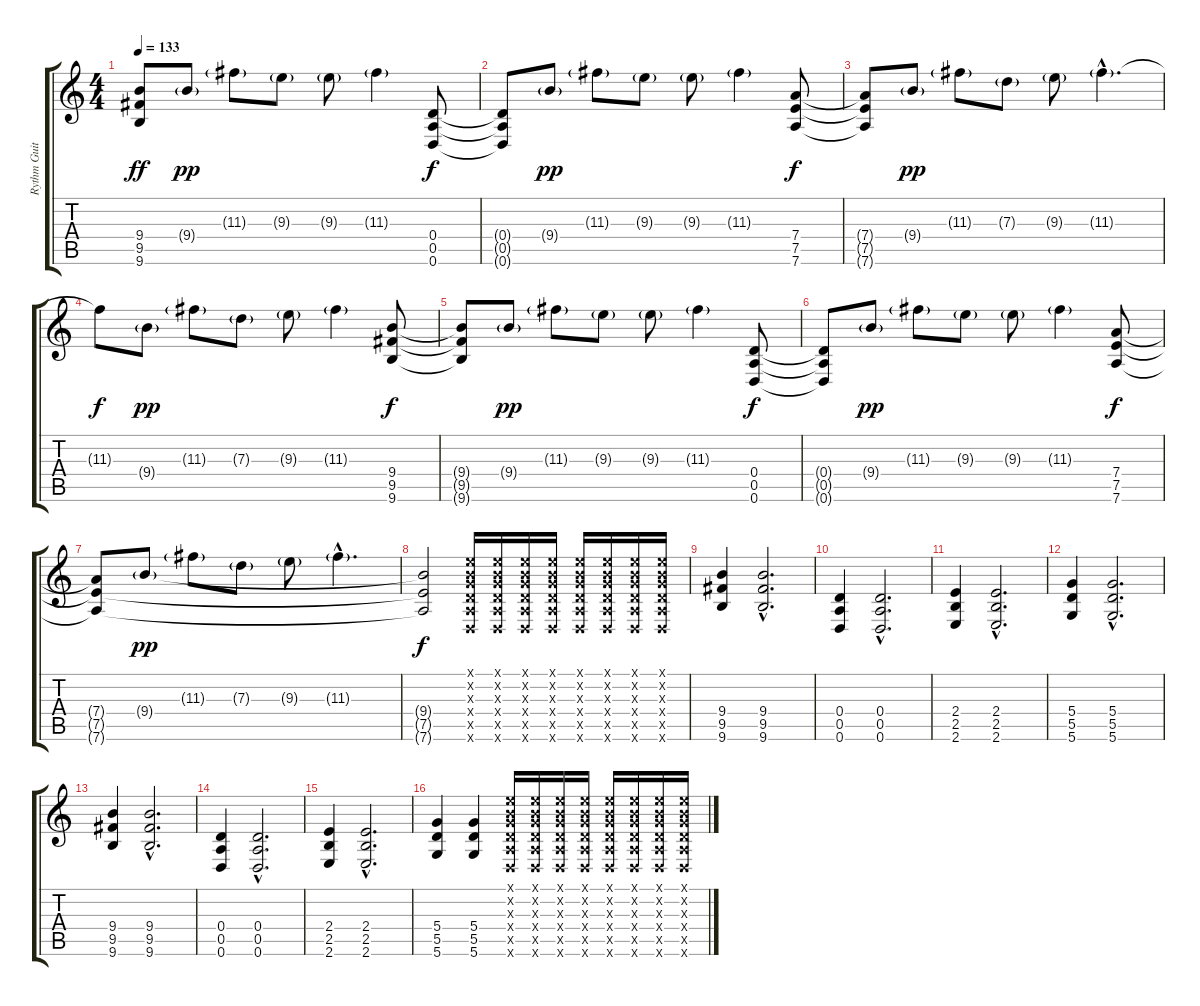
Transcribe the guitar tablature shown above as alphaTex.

\track ("Rythm Guitar" "Rythm Guit") {instrument electricguitarjazz}
\staff {score tabs}
\tuning (E4 B3 G3 D3 A2 D2) {hide}
\ts (4 4)
\tempo 133
\clef g2
\ks c
(9.4 9.5 9.6).8{dy ff volume 10 instrument electricguitarclean} 9.4{g}.8{dy pp} 11.3{g}.8 9.3{g}.8 9.3{g}.8 11.3{g}.4 (0.4 0.5 0.6).8{dy f} |
(0.4{t} 0.5{t} 0.6{t}).8 9.4{g}.8{dy pp} 11.3{g}.8 9.3{g}.8 9.3{g}.8 11.3{g}.4 (7.4 7.5 7.6).8{dy f} |
(7.4{t} 7.5{t} 7.6{t}).8 9.4{g}.8{dy pp} 11.3{g}.8 7.3{g}.8 9.3{g}.8 11.3{g hac}.4{d} |
11.3{t}.8{dy f} 9.4{g}.8{dy pp} 11.3{g}.8 7.3{g}.8 9.3{g}.8 11.3{g}.4 (9.4 9.5 9.6).8{dy f} |
(9.4{t} 9.5{t} 9.6{t}).8 9.4{g}.8{dy pp} 11.3{g}.8 9.3{g}.8 9.3{g}.8 11.3{g}.4 (0.4 0.5 0.6).8{dy f} |
(0.4{t} 0.5{t} 0.6{t}).8 9.4{g}.8{dy pp} 11.3{g}.8 9.3{g}.8 9.3{g}.8 11.3{g}.4 (7.4 7.5 7.6).8{dy f} |
(7.4{t} 7.5{t} 7.6{t}).8 9.4{g}.8{dy pp} 11.3{g}.8 7.3{g}.8 9.3{g}.8 11.3{g hac}.4{d} |
(9.4{t} 7.5{t} 7.6{t}).2{dy f} (0.1{x} 0.2{x} 0.3{x} 0.4{x} 0.5{x} 0.6{x}).16{volume 13 balance 8 instrument distortionguitar} (0.1{x} 0.2{x} 0.3{x} 0.4{x} 0.5{x} 0.6{x}).16 (0.1{x} 0.2{x} 0.3{x} 0.4{x} 0.5{x} 0.6{x}).16 (0.1{x} 0.2{x} 0.3{x} 0.4{x} 0.5{x} 0.6{x}).16 (0.1{x} 0.2{x} 0.3{x} 0.4{x} 0.5{x} 0.6{x}).16 (0.1{x} 0.2{x} 0.3{x} 0.4{x} 0.5{x} 0.6{x}).16 (0.1{x} 0.2{x} 0.3{x} 0.4{x} 0.5{x} 0.6{x}).16 (0.1{x} 0.2{x} 0.3{x} 0.4{x} 0.5{x} 0.6{x}).16 |
(9.4 9.5 9.6).4 (9.4{hac} 9.5{hac} 9.6{hac}).2{d} |
(0.4 0.5 0.6).4 (0.4{hac} 0.5{hac} 0.6{hac}).2{d} |
(2.4 2.5 2.6).4 (2.4{hac} 2.5{hac} 2.6{hac}).2{d} |
(5.4 5.5 5.6).4 (5.4{hac} 5.5{hac} 5.6{hac}).2{d} |
(9.4 9.5 9.6).4 (9.4{hac} 9.5{hac} 9.6{hac}).2{d} |
(0.4 0.5 0.6).4 (0.4{hac} 0.5{hac} 0.6{hac}).2{d} |
(2.4 2.5 2.6).4 (2.4{hac} 2.5{hac} 2.6{hac}).2{d} |
(5.4 5.5 5.6).4 (5.4 5.5 5.6).4 (0.1{x} 0.2{x} 0.3{x} 0.4{x} 0.5{x} 0.6{x}).16 (0.1{x} 0.2{x} 0.3{x} 0.4{x} 0.5{x} 0.6{x}).16 (0.1{x} 0.2{x} 0.3{x} 0.4{x} 0.5{x} 0.6{x}).16 (0.1{x} 0.2{x} 0.3{x} 0.4{x} 0.5{x} 0.6{x}).16 (0.1{x} 0.2{x} 0.3{x} 0.4{x} 0.5{x} 0.6{x}).16 (0.1{x} 0.2{x} 0.3{x} 0.4{x} 0.5{x} 0.6{x}).16 (0.1{x} 0.2{x} 0.3{x} 0.4{x} 0.5{x} 0.6{x}).16 (0.1{x} 0.2{x} 0.3{x} 0.4{x} 0.5{x} 0.6{x}).16
